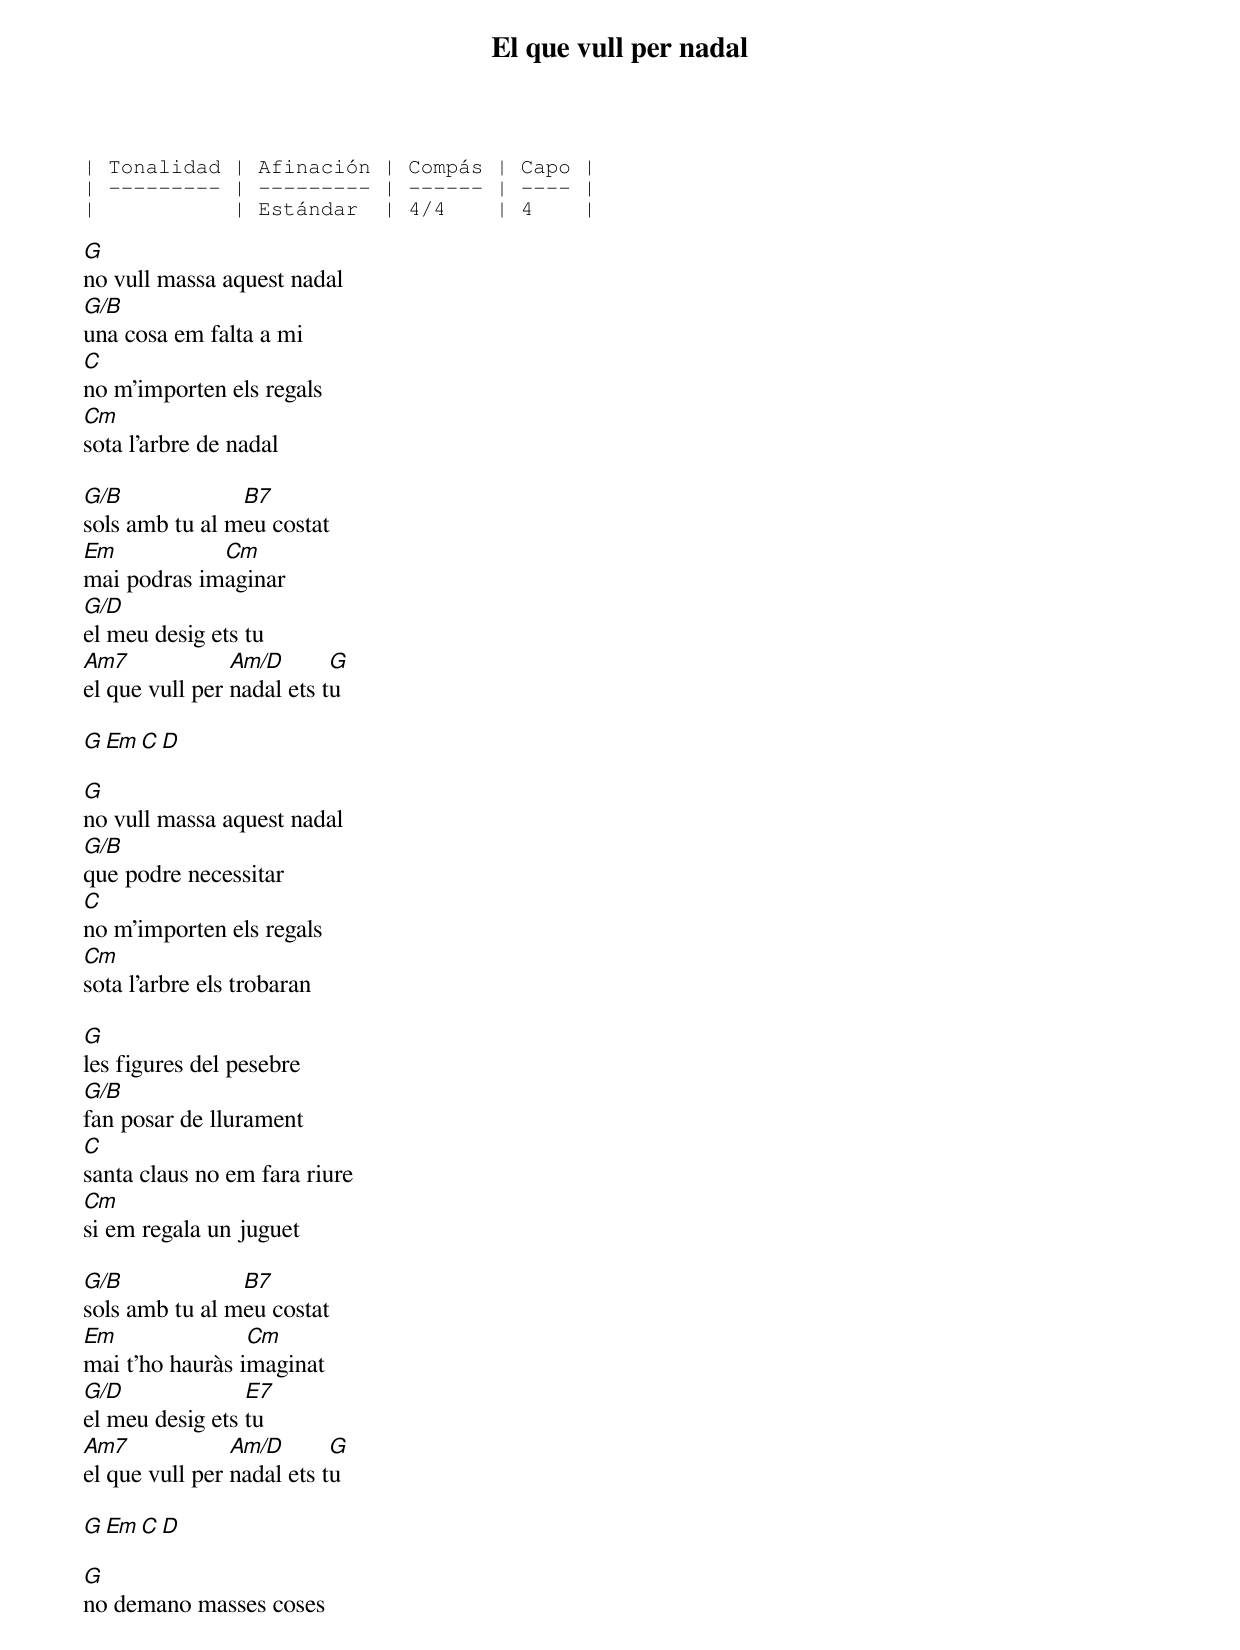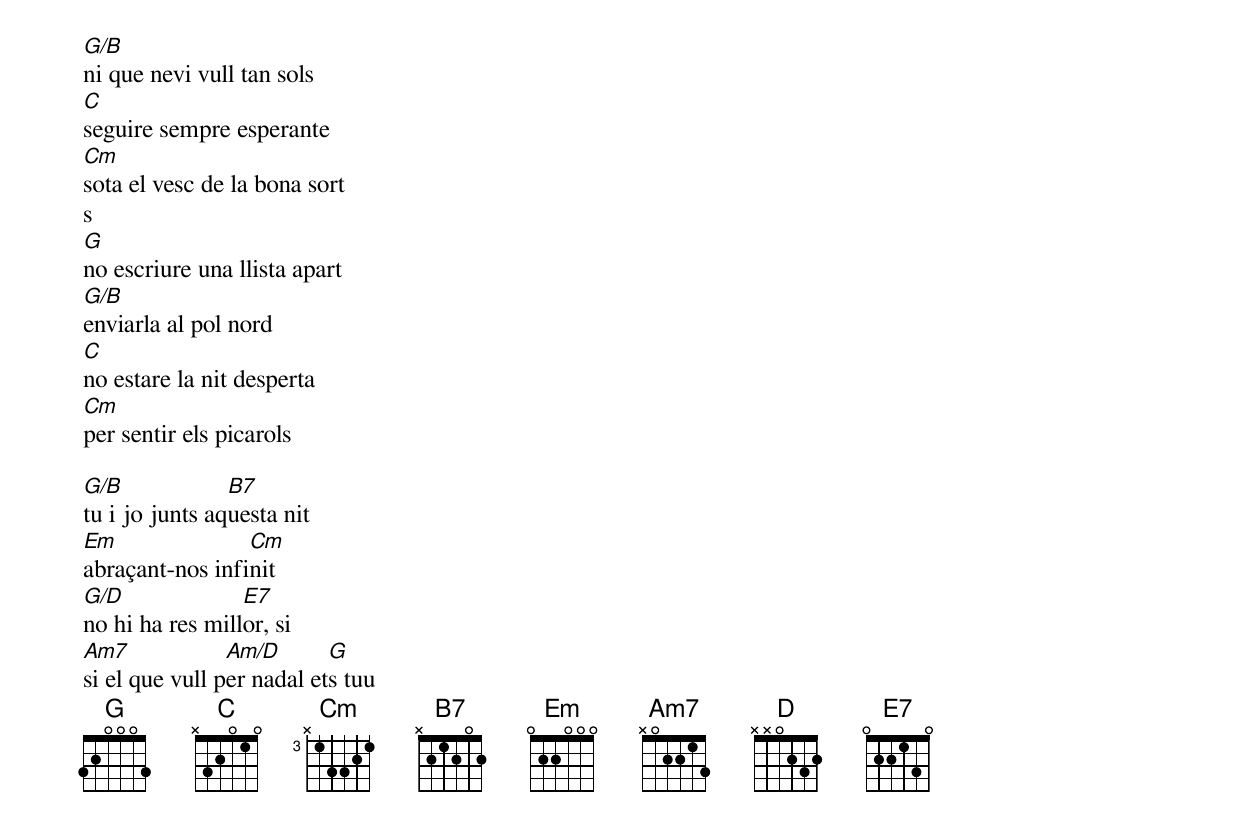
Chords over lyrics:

El que vull per nadal

| Tonalidad | Afinación | Compás | Capo |
| --------- | --------- | ------ | ---- |
|           | Estándar  | 4/4    | 4    |

G
no vull massa aquest nadal
G/B
una cosa em falta a mi
C
no m'importen els regals
Cm
sota l'arbre de nadal

G/B             B7
sols amb tu al meu costat
Em           Cm
mai podras imaginar
G/D
el meu desig ets tu
Am7             Am/D       G
el que vull per nadal ets tu

G Em C D

G
no vull massa aquest nadal
G/B
que podre necessitar
C
no m'importen els regals
Cm
sota l'arbre els trobaran

G
les figures del pesebre
G/B
fan posar de llurament
C
santa claus no em fara riure
Cm
si em regala un juguet

G/B             B7
sols amb tu al meu costat
Em               Cm
mai t'ho hauràs imaginat
G/D              E7
el meu desig ets tu
Am7             Am/D       G
el que vull per nadal ets tu

G Em C D

G
no demano masses coses
G/B
ni que nevi vull tan sols
C
seguire sempre esperante
Cm
sota el vesc de la bona sort
s
G
no escriure una llista apart
G/B
enviarla al pol nord
C
no estare la nit desperta
Cm
per sentir els picarols

G/B             B7
tu i jo junts aquesta nit
Em               Cm
abraçant-nos infinit
G/D              E7
no hi ha res millor, si
Am7             Am/D       G
si el que vull per nadal ets tuu
